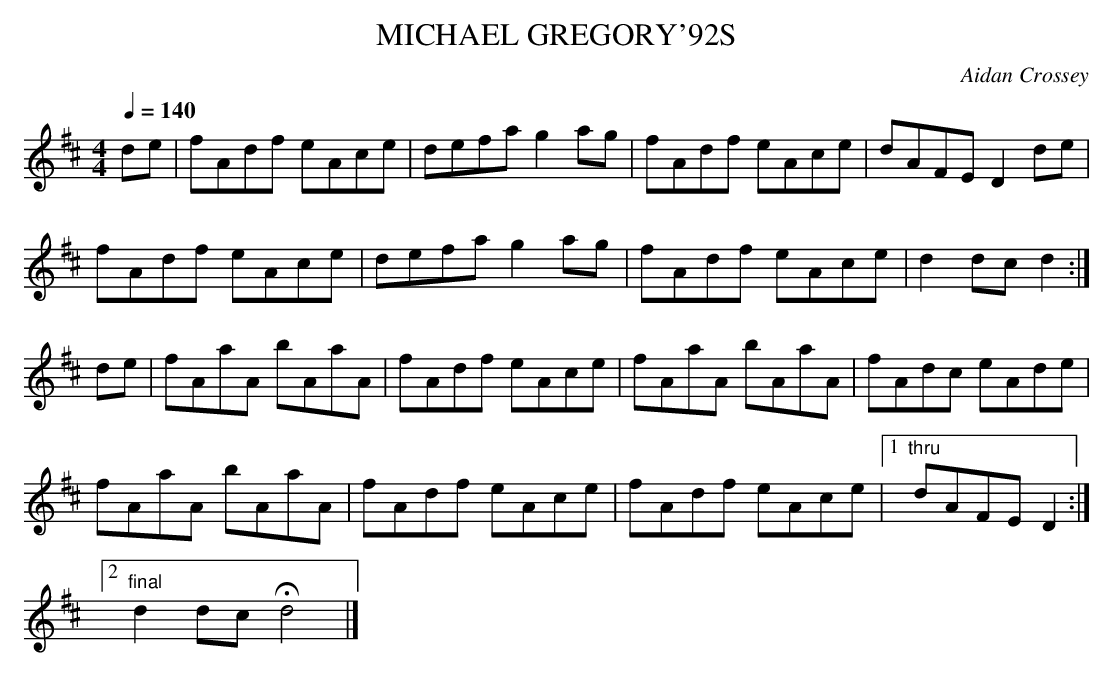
X:1
T:MICHAEL GREGORY\'92S
C:Aidan Crossey
Q:1/4=140   % 140 instead of "usual" 180
M:4/4
L:1/8
K:D Major
de|fAdf eAce|defa g2 ag|fAdf eAce|dAFE D2 de|
fAdf eAce|defa g2 ag|fAdf eAce|d2 dc d2:|
de|fAaA bAaA|fAdf eAce|fAaA bAaA|fAdc eAde|
fAaA bAaA|fAdf eAce|fAdf eAce|1 "thru"dAFE D2 :|
[2 "final"d2dc Hd4|]
